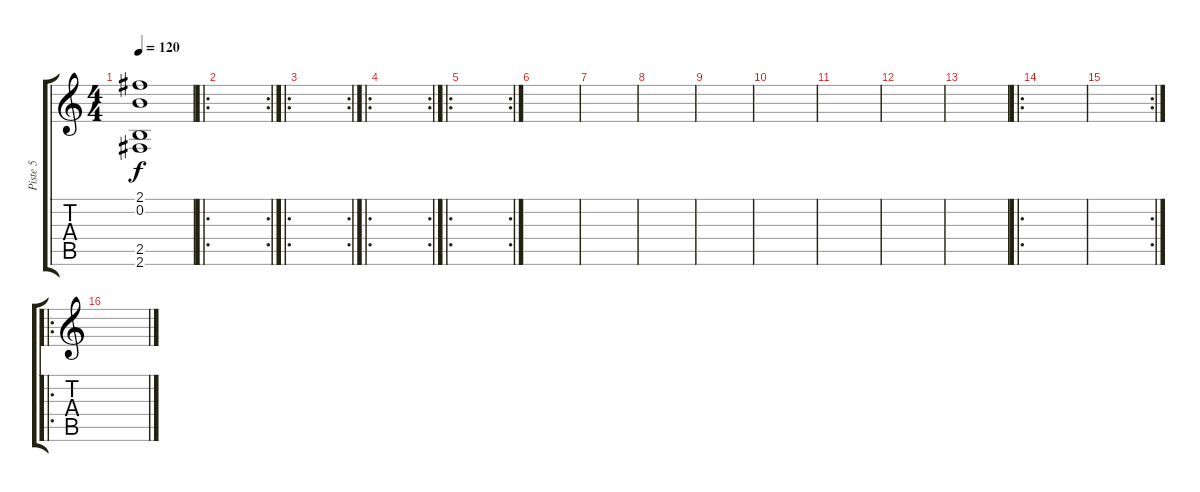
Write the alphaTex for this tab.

\track ("Piste 5" "Piste 5") {instrument acousticguitarnylon}
\staff {score tabs}
\tuning (E4 B3 G3 D3 A2 E2) {hide}
\ts (4 4)
\tempo 120
\clef g2
\ks c
(2.1{t} 0.2{t} 2.5{t} 2.6{t}).1{dy f} |
\ro
\rc 2
|
\ro
\rc 2
|
\ro
\rc 2
|
\ro
\rc 2
|
|
|
|
|
|
|
|
|
\ro
|
\rc 2
|
\ro
